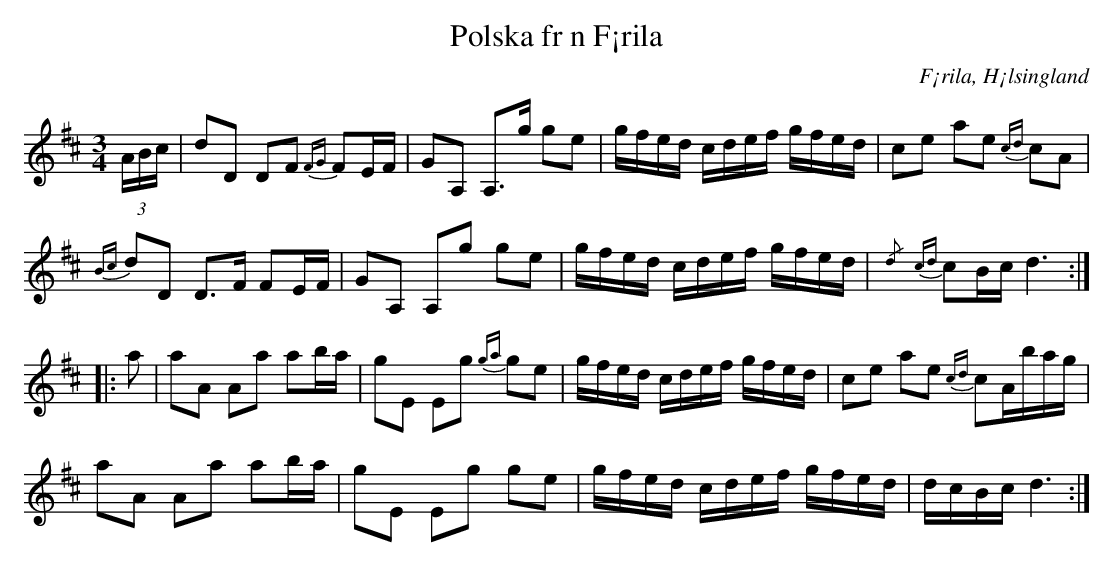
X:1
T:Polska fr n F¡rila
O:F¡rila, H¡lsingland
M:3/4
L:1/16
U:t=turn
K:D
(3ABc | d2D2 D2F2 {F4/3G4/3}F2EF | G2A,2 A,2>g2 g2e2 | gfed cdef gfed | c2e2 a2e2 {c2/3d2/3}c2A2 |
{Bc}d2D2 D2>F2 F2EF | G2A,2 A,2g2 g2e2 | gfed cdef gfed | {/d}{cd}c2Bc d6 ::
a2 | a2A2 A2a2 a2ba | g2E2 E2g2 {ga}g2e2 | gfed cdef gfed | c2e2 a2e2 {cd}c2A5/6b3/6a2/6g2/6 |
a2A2 A2a2 a2ba | g2E2 E2g2 g2e2 | gfed cdef gfed | dcBc d6 :|
